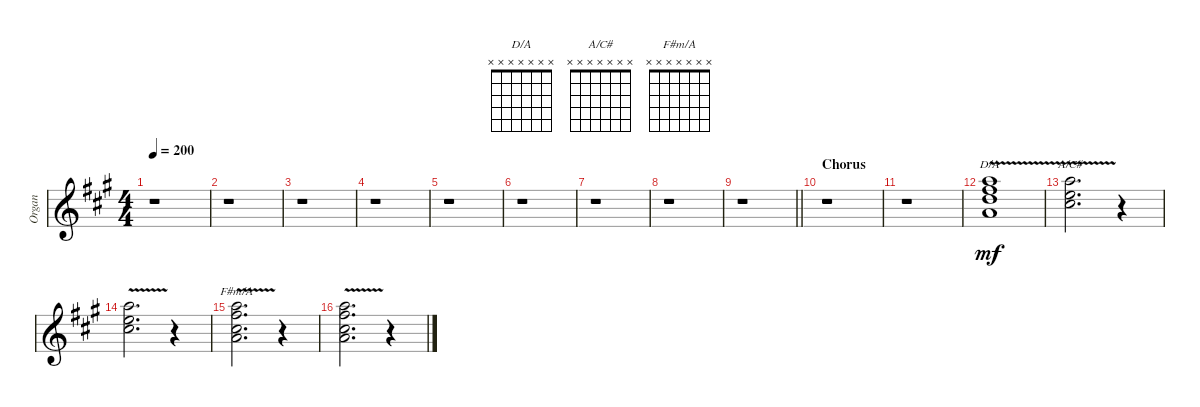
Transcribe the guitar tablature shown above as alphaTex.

\track ("Organ" "Organ") {instrument drawbarorgan}
\staff {score}
\tuning (E4 B3 G3 D3 A2 E2 B1) {hide}
\chord ("D/A" x x x x x x x)
\chord ("A/C#" x x x x x x x)
\chord ("F#m/A" x x x x x x x)
\ts (4 4)
\tempo 200
\clef g2
\ks a
r.1{dy mf} |
r.1 |
r.1 |
r.1 |
r.1 |
r.1 |
r.1 |
r.1 |
\barLineRight lightlight
r.1 |
\section ("" "Chorus")
r.1 |
r.1 |
(17.1 19.2 14.3 24.4{v}).1{ch "D/A"} |
(9.1{v} 22.2{v} 21.3{v}).2{d ch "A/C#"} r.4 |
(9.1{v} 22.2{v} 21.3{v}).2{d} r.4 |
(17.1{v} 14.2{v} 14.3{v} 28.4).2{d ch "F#m/A"} r.4 |
(17.1{v} 14.2{v} 14.3{v} 28.4).2{d} r.4
